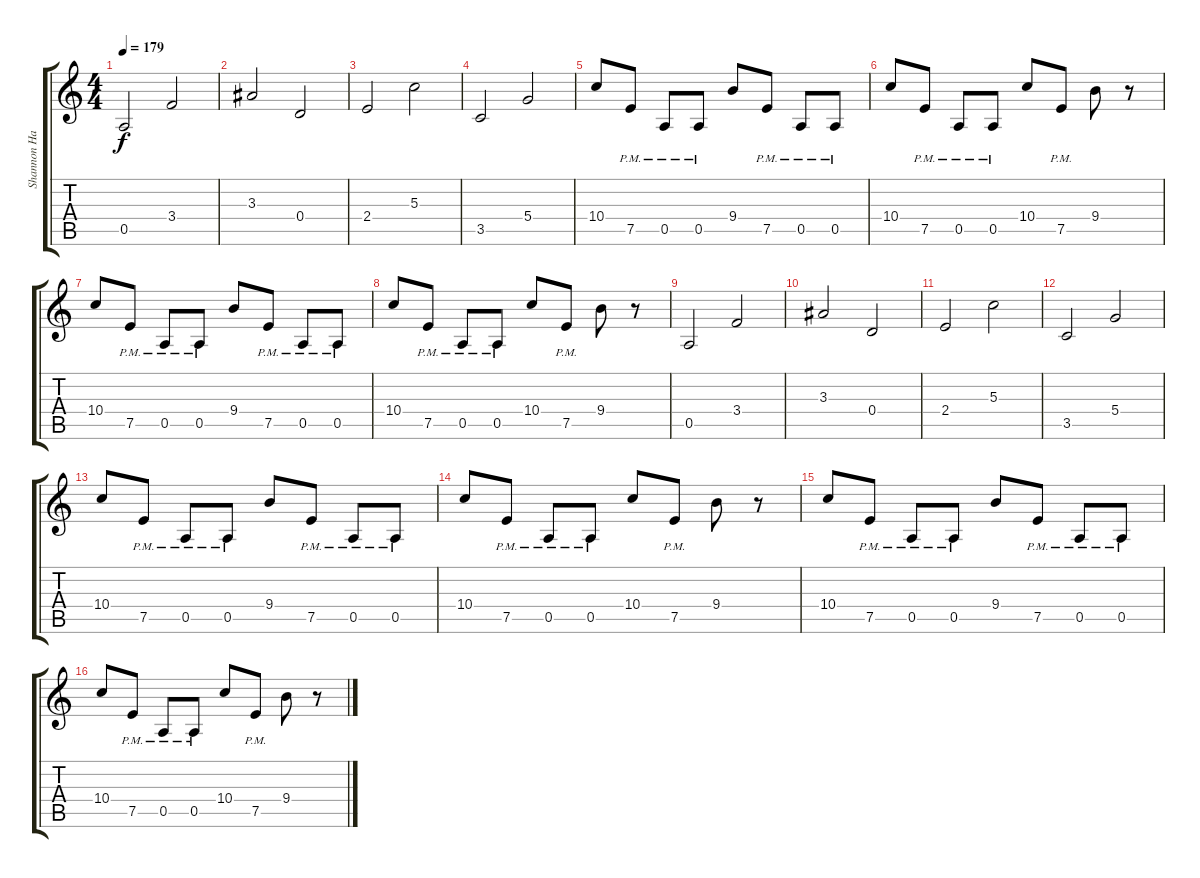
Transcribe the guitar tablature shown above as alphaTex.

\track ("Shannon Hamm" "Shannon Ha") {instrument distortionguitar}
\staff {score tabs}
\tuning (E4 B3 G3 D3 A2 E2) {hide}
\ts (4 4)
\tempo 179
\clef g2
\ks c
0.5.2{dy f} 3.4.2 |
3.3.2 0.4.2 |
2.4.2 5.3.2 |
3.5.2 5.4.2 |
10.4.8 7.5{pm}.8 0.5{pm}.8 0.5{pm}.8 9.4.8 7.5{pm}.8 0.5{pm}.8 0.5{pm}.8 |
10.4.8 7.5{pm}.8 0.5{pm}.8 0.5{pm}.8 10.4.8 7.5{pm}.8 9.4.8 r.8 |
10.4.8 7.5{pm}.8 0.5{pm}.8 0.5{pm}.8 9.4.8 7.5{pm}.8 0.5{pm}.8 0.5{pm}.8 |
10.4.8 7.5{pm}.8 0.5{pm}.8 0.5{pm}.8 10.4.8 7.5{pm}.8 9.4.8 r.8 |
0.5.2 3.4.2 |
3.3.2 0.4.2 |
2.4.2 5.3.2 |
3.5.2 5.4.2 |
10.4.8 7.5{pm}.8 0.5{pm}.8 0.5{pm}.8 9.4.8 7.5{pm}.8 0.5{pm}.8 0.5{pm}.8 |
10.4.8 7.5{pm}.8 0.5{pm}.8 0.5{pm}.8 10.4.8 7.5{pm}.8 9.4.8 r.8 |
10.4.8 7.5{pm}.8 0.5{pm}.8 0.5{pm}.8 9.4.8 7.5{pm}.8 0.5{pm}.8 0.5{pm}.8 |
10.4.8 7.5{pm}.8 0.5{pm}.8 0.5{pm}.8 10.4.8 7.5{pm}.8 9.4.8 r.8
